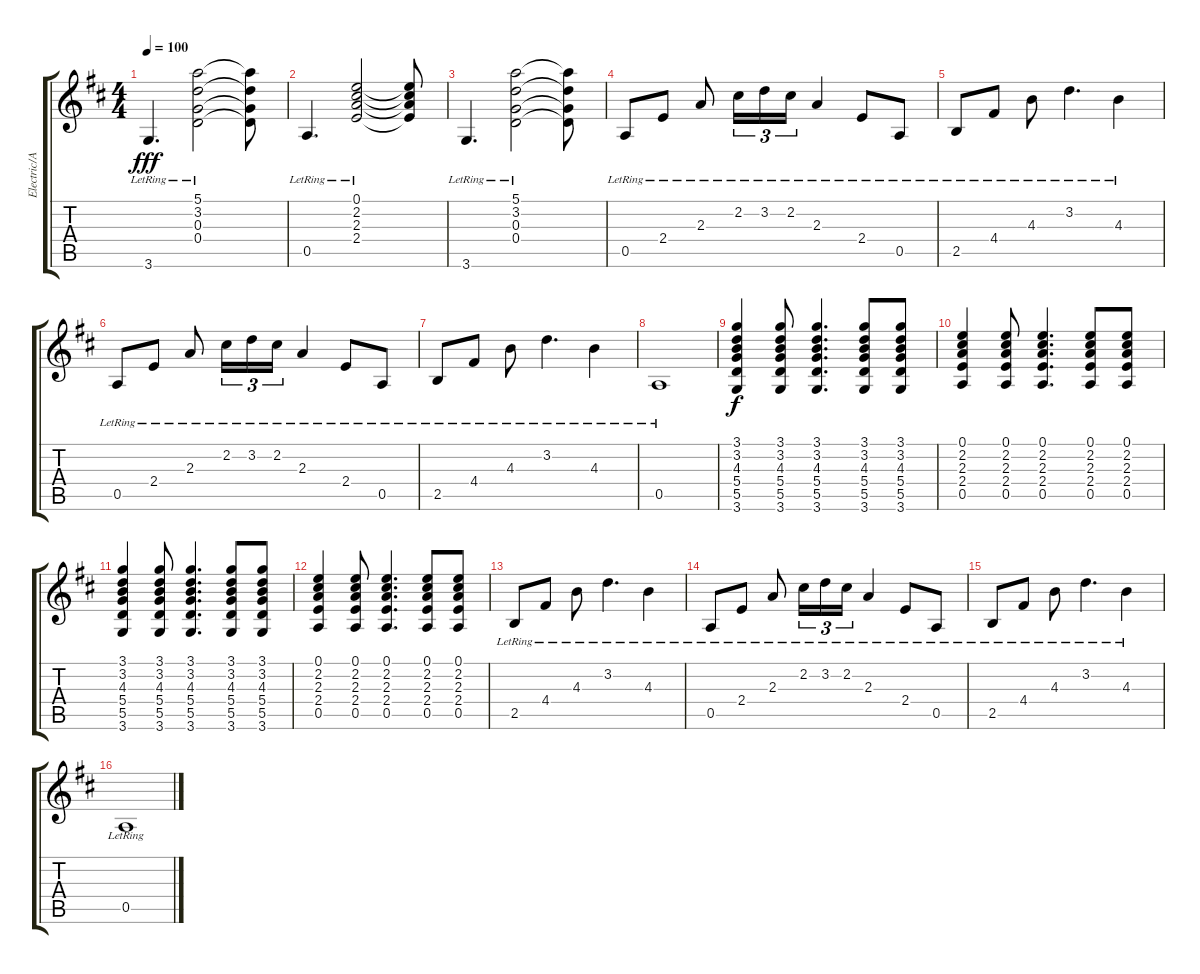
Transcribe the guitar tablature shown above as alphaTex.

\track ("Electric/Acoustic Clean (Steel)" "Electric/A") {instrument acousticguitarsteel}
\staff {score tabs}
\tuning (E4 B3 G3 D3 A2 E2) {hide}
\ts (4 4)
\tempo 100
\clef g2
\ks d
3.6{lr}.4{d dy fff} (5.1{lr} 3.2{lr} 0.3{lr} 0.4{lr}).2 (5.1{t} 3.2{t} 0.3{t} 0.4{t}).8 |
0.5{lr}.4{d} (0.1{lr} 2.2{lr} 2.3{lr} 2.4{lr}).2 (0.1{t} 2.2{t} 2.3{t} 2.4{t}).8 |
3.6{lr}.4{d} (5.1{lr} 3.2{lr} 0.3{lr} 0.4{lr}).2 (5.1{t} 3.2{t} 0.3{t} 0.4{t}).8 |
0.5{lr}.8 2.4{lr}.8 2.3{lr}.8 2.2{lr}.16{tu (3 2)} 3.2{lr}.16{tu (3 2)} 2.2{lr}.16{tu (3 2)} 2.3{lr}.4 2.4{lr}.8 0.5{lr}.8 |
2.5{lr}.8 4.4{lr}.8 4.3{lr}.8 3.2{lr}.4{d} 4.3{lr}.4 |
0.5{lr}.8 2.4{lr}.8 2.3{lr}.8 2.2{lr}.16{tu (3 2)} 3.2{lr}.16{tu (3 2)} 2.2{lr}.16{tu (3 2)} 2.3{lr}.4 2.4{lr}.8 0.5{lr}.8 |
2.5{lr}.8 4.4{lr}.8 4.3{lr}.8 3.2{lr}.4{d} 4.3{lr}.4 |
0.5{lr}.1 |
(3.1 3.2 4.3 5.4 5.5 3.6).4{dy f} (3.1 3.2 4.3 5.4 5.5 3.6).8 (3.1 3.2 4.3 5.4 5.5 3.6).4{d} (3.1 3.2 4.3 5.4 5.5 3.6).8 (3.1 3.2 4.3 5.4 5.5 3.6).8 |
(0.1 2.2 2.3 2.4 0.5).4 (0.1 2.2 2.3 2.4 0.5).8 (0.1 2.2 2.3 2.4 0.5).4{d} (0.1 2.2 2.3 2.4 0.5).8 (0.1 2.2 2.3 2.4 0.5).8 |
(3.1 3.2 4.3 5.4 5.5 3.6).4 (3.1 3.2 4.3 5.4 5.5 3.6).8 (3.1 3.2 4.3 5.4 5.5 3.6).4{d} (3.1 3.2 4.3 5.4 5.5 3.6).8 (3.1 3.2 4.3 5.4 5.5 3.6).8 |
(0.1 2.2 2.3 2.4 0.5).4 (0.1 2.2 2.3 2.4 0.5).8 (0.1 2.2 2.3 2.4 0.5).4{d} (0.1 2.2 2.3 2.4 0.5).8 (0.1 2.2 2.3 2.4 0.5).8 |
2.5{lr}.8 4.4{lr}.8 4.3{lr}.8 3.2{lr}.4{d} 4.3{lr}.4 |
0.5{lr}.8 2.4{lr}.8 2.3{lr}.8 2.2{lr}.16{tu (3 2)} 3.2{lr}.16{tu (3 2)} 2.2{lr}.16{tu (3 2)} 2.3{lr}.4 2.4{lr}.8 0.5{lr}.8 |
2.5{lr}.8 4.4{lr}.8 4.3{lr}.8 3.2{lr}.4{d} 4.3{lr}.4 |
0.5{lr}.1
